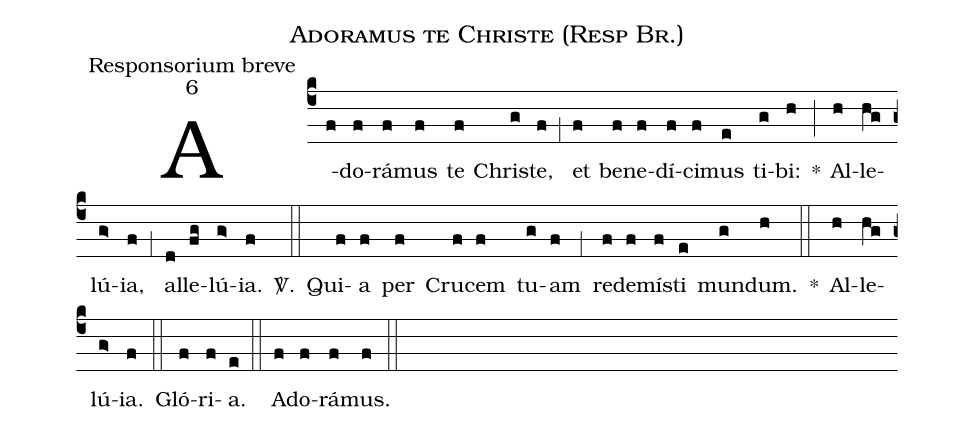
name:Adoramus te Christe (Resp Br.);
office-part:Responsorium breve;
mode:6;
%%
(c4) A(f)do(f)rá(f)mus(f) te(f) Chri(g)ste,(f) (;1) et(f) be(f)ne(f)dí(f)ci(f)mus(e) ti(g)bi:(h) *(;) Al(h)le(hg)lú(g>)ia,(f) (;1) al(d)le(fg)lú(g>)ia.(f) <sp>V/</sp>.(::) Qui(f)a(f) per(f) Cru(f)cem(f) tu(g)am(f) (;1) re(f)de(f)mí(f)sti(e) mun(g)dum.(h) *(::) Al(h)le(hg)lú(g>)ia.(f) (::) Gló(f)ri(f)a.(e) (::) A(f)do(f)rá(f)mus.(f) (::)
